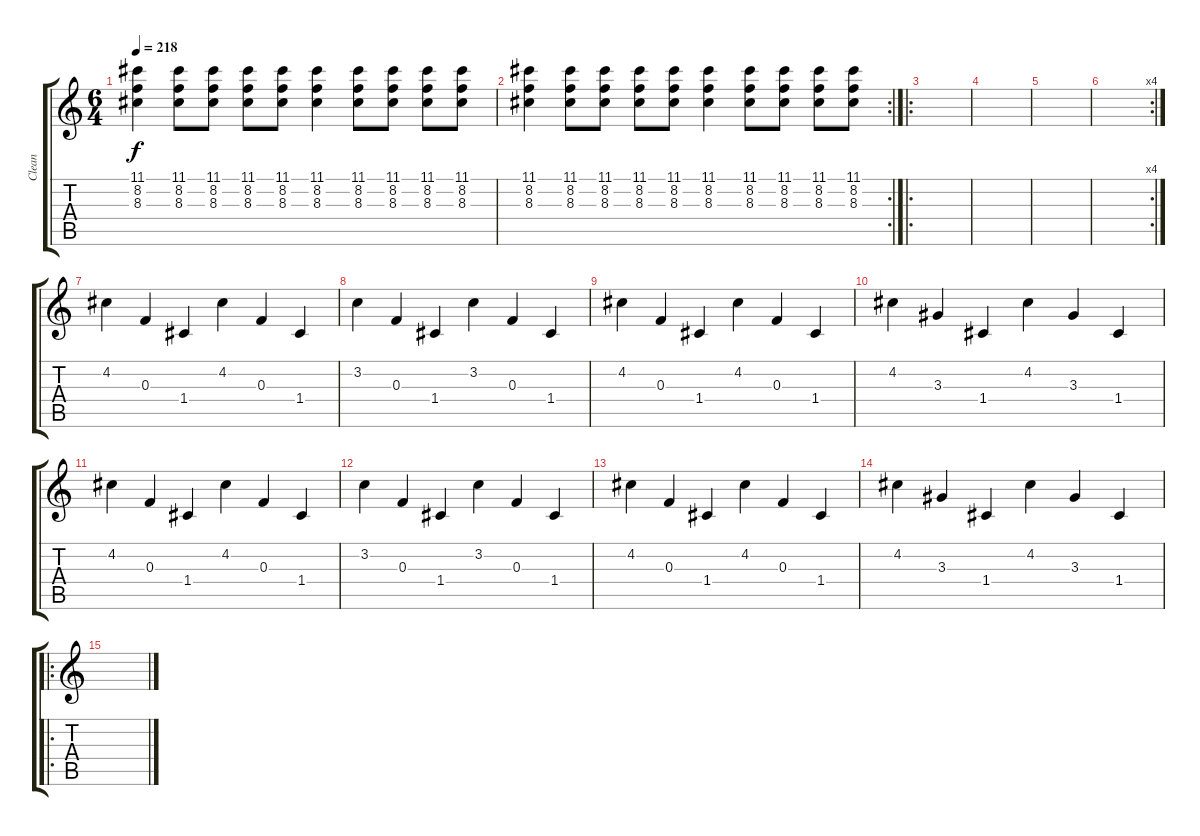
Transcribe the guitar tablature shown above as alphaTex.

\track ("Clean" "Clean") {instrument electricguitarjazz}
\staff {score tabs}
\tuning (D4 A3 F3 C3 G2 C2) {hide}
\ts (6 4)
\tempo 218
\clef g2
\ks c
(11.1 8.2 8.3).4{dy f} (11.1 8.2 8.3).8 (11.1 8.2 8.3).8 (11.1 8.2 8.3).8 (11.1 8.2 8.3).8 (11.1 8.2 8.3).4 (11.1 8.2 8.3).8 (11.1 8.2 8.3).8 (11.1 8.2 8.3).8 (11.1 8.2 8.3).8 |
\rc 2
(11.1 8.2 8.3).4 (11.1 8.2 8.3).8 (11.1 8.2 8.3).8 (11.1 8.2 8.3).8 (11.1 8.2 8.3).8 (11.1 8.2 8.3).4 (11.1 8.2 8.3).8 (11.1 8.2 8.3).8 (11.1 8.2 8.3).8 (11.1 8.2 8.3).8 |
\ro
|
|
|
\rc 4
|
4.2.4 0.3.4 1.4.4 4.2.4 0.3.4 1.4.4 |
3.2.4 0.3.4 1.4.4 3.2.4 0.3.4 1.4.4 |
4.2.4 0.3.4 1.4.4 4.2.4 0.3.4 1.4.4 |
4.2.4 3.3.4 1.4.4 4.2.4 3.3.4 1.4.4 |
4.2.4 0.3.4 1.4.4 4.2.4 0.3.4 1.4.4 |
3.2.4 0.3.4 1.4.4 3.2.4 0.3.4 1.4.4 |
4.2.4 0.3.4 1.4.4 4.2.4 0.3.4 1.4.4 |
4.2.4 3.3.4 1.4.4 4.2.4 3.3.4 1.4.4 |
\ro
